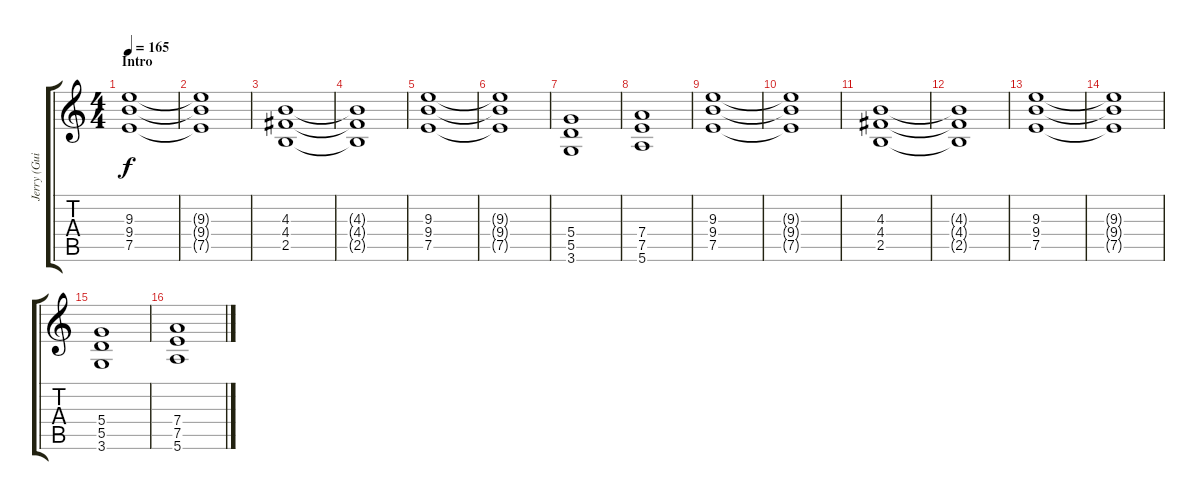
\track ("Jerry (Guitar2) " "Jerry (Gui") {instrument distortionguitar}
\staff {score tabs}
\tuning (E4 B3 G3 D3 A2 E2) {hide}
\ts (4 4)
\section ("" "Intro")
\tempo 165
\clef g2
\ks c
(9.3 9.4 7.5).1{dy f instrument distortionguitar} |
(9.3{t} 9.4{t} 7.5{t}).1 |
(4.3 4.4 2.5).1 |
(4.3{t} 4.4{t} 2.5{t}).1 |
(9.3 9.4 7.5).1 |
(9.3{t} 9.4{t} 7.5{t}).1 |
(5.4 5.5 3.6).1 |
(7.4 7.5 5.6).1 |
(9.3 9.4 7.5).1 |
(9.3{t} 9.4{t} 7.5{t}).1 |
(4.3 4.4 2.5).1 |
(4.3{t} 4.4{t} 2.5{t}).1 |
(9.3 9.4 7.5).1 |
(9.3{t} 9.4{t} 7.5{t}).1 |
(5.4 5.5 3.6).1 |
(7.4 7.5 5.6).1
